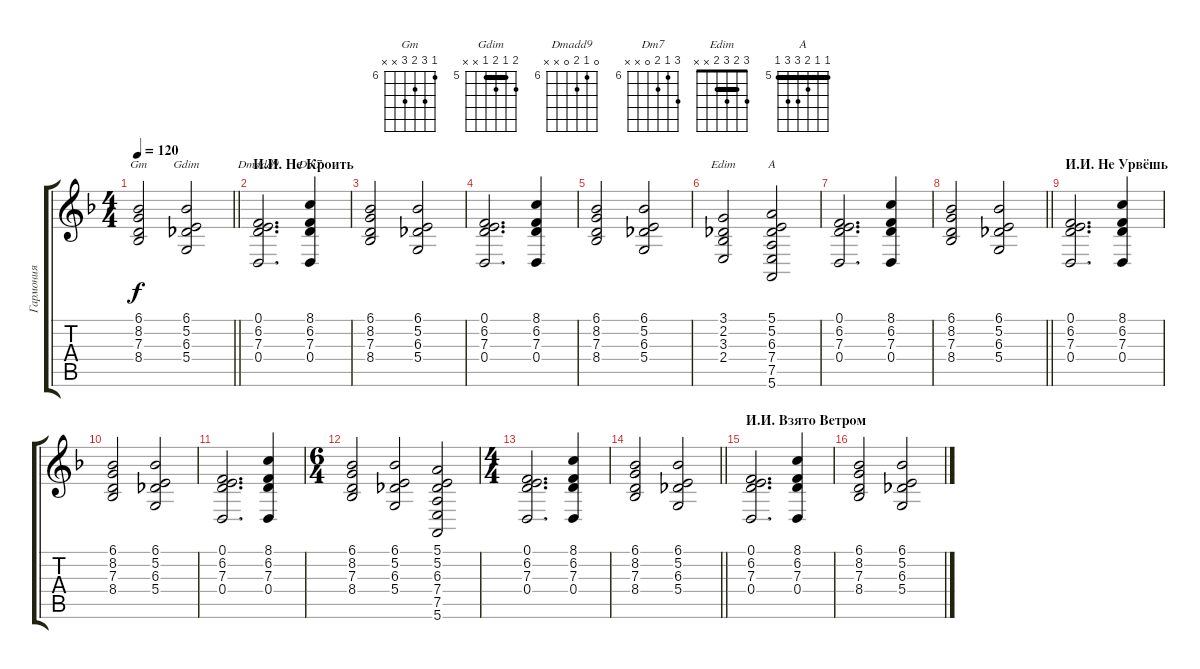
\track ("Гармония" "Гармония") {instrument orchestralharp}
\staff {score tabs}
\tuning (E4 B3 G3 D3 A2 E2) {hide}
\chord ("Gm" 6 8 7 8 x x) {firstfret 6}
\chord ("Gdim" 6 5 6 5 x x) {firstfret 5 barre 5}
\chord ("Dmadd9" 0 6 7 0 x x) {firstfret 6}
\chord ("Dm7" 8 6 7 0 x x) {firstfret 6}
\chord ("Edim" 3 2 3 2 x x) {barre 2}
\chord ("A" 5 5 6 7 7 5) {firstfret 5 barre 5}
\ts (4 4)
\tempo 120
\clef g2
\barLineRight lightlight
\ks dminor
(6.1 8.2 7.3 8.4).2{ch "Gm" dy f} (6.1 5.2 6.3 5.4).2{ch "Gdim"} |
\section ("" "И.И. Не Кроить")
(0.1 6.2 7.3 0.4).2{d ch "Dmadd9"} (8.1 6.2 7.3 0.4).4{ch "Dm7"} |
(6.1 8.2 7.3 8.4).2 (6.1 5.2 6.3 5.4).2 |
(0.1 6.2 7.3 0.4).2{d} (8.1 6.2 7.3 0.4).4 |
(6.1 8.2 7.3 8.4).2 (6.1 5.2 6.3 5.4).2 |
(3.1 2.2 3.3 2.4).2{ch "Edim"} (5.1 5.2 6.3 7.4 7.5 5.6).2{ch "A"} |
(0.1 6.2 7.3 0.4).2{d} (8.1 6.2 7.3 0.4).4 |
\barLineRight lightlight
(6.1 8.2 7.3 8.4).2 (6.1 5.2 6.3 5.4).2 |
\section ("" "И.И. Не Урвёшь")
(0.1 6.2 7.3 0.4).2{d} (8.1 6.2 7.3 0.4).4 |
(6.1 8.2 7.3 8.4).2 (6.1 5.2 6.3 5.4).2 |
(0.1 6.2 7.3 0.4).2{d} (8.1 6.2 7.3 0.4).4 |
\ts (6 4)
(6.1 8.2 7.3 8.4).2 (6.1 5.2 6.3 5.4).2 (5.1 5.2 6.3 7.4 7.5 5.6).2 |
\ts (4 4)
(0.1 6.2 7.3 0.4).2{d} (8.1 6.2 7.3 0.4).4 |
\barLineRight lightlight
(6.1 8.2 7.3 8.4).2 (6.1 5.2 6.3 5.4).2 |
\section ("" "И.И. Взято Ветром")
(0.1 6.2 7.3 0.4).2{d} (8.1 6.2 7.3 0.4).4 |
(6.1 8.2 7.3 8.4).2 (6.1 5.2 6.3 5.4).2
